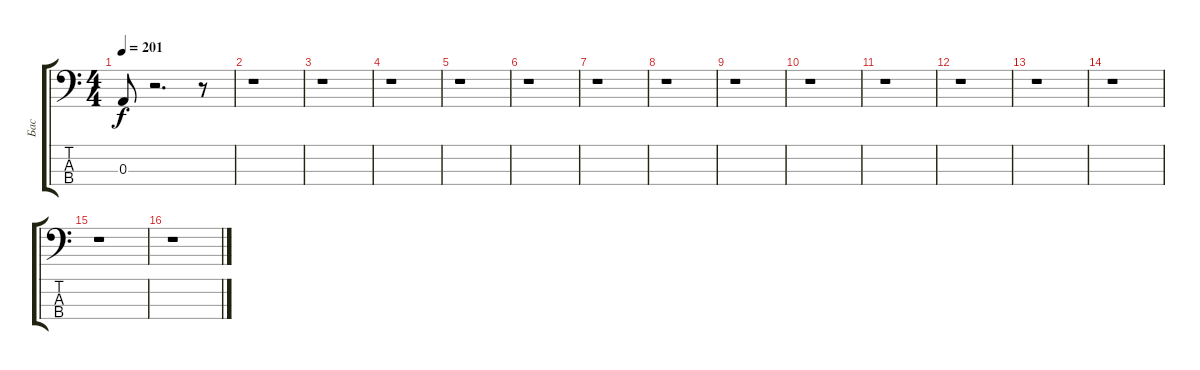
\track ("Бас" "Бас") {instrument electricbasspick}
\staff {score tabs}
\tuning (G2 D2 A1 E1) {hide}
\ts (4 4)
\tempo 201
\clef f4
\ks c
0.3.8{dy f} r.2{d} r.8 |
r.1 |
r.1 |
r.1 |
r.1 |
r.1 |
r.1 |
r.1 |
r.1 |
r.1 |
r.1 |
r.1 |
r.1 |
r.1 |
r.1 |
r.1
